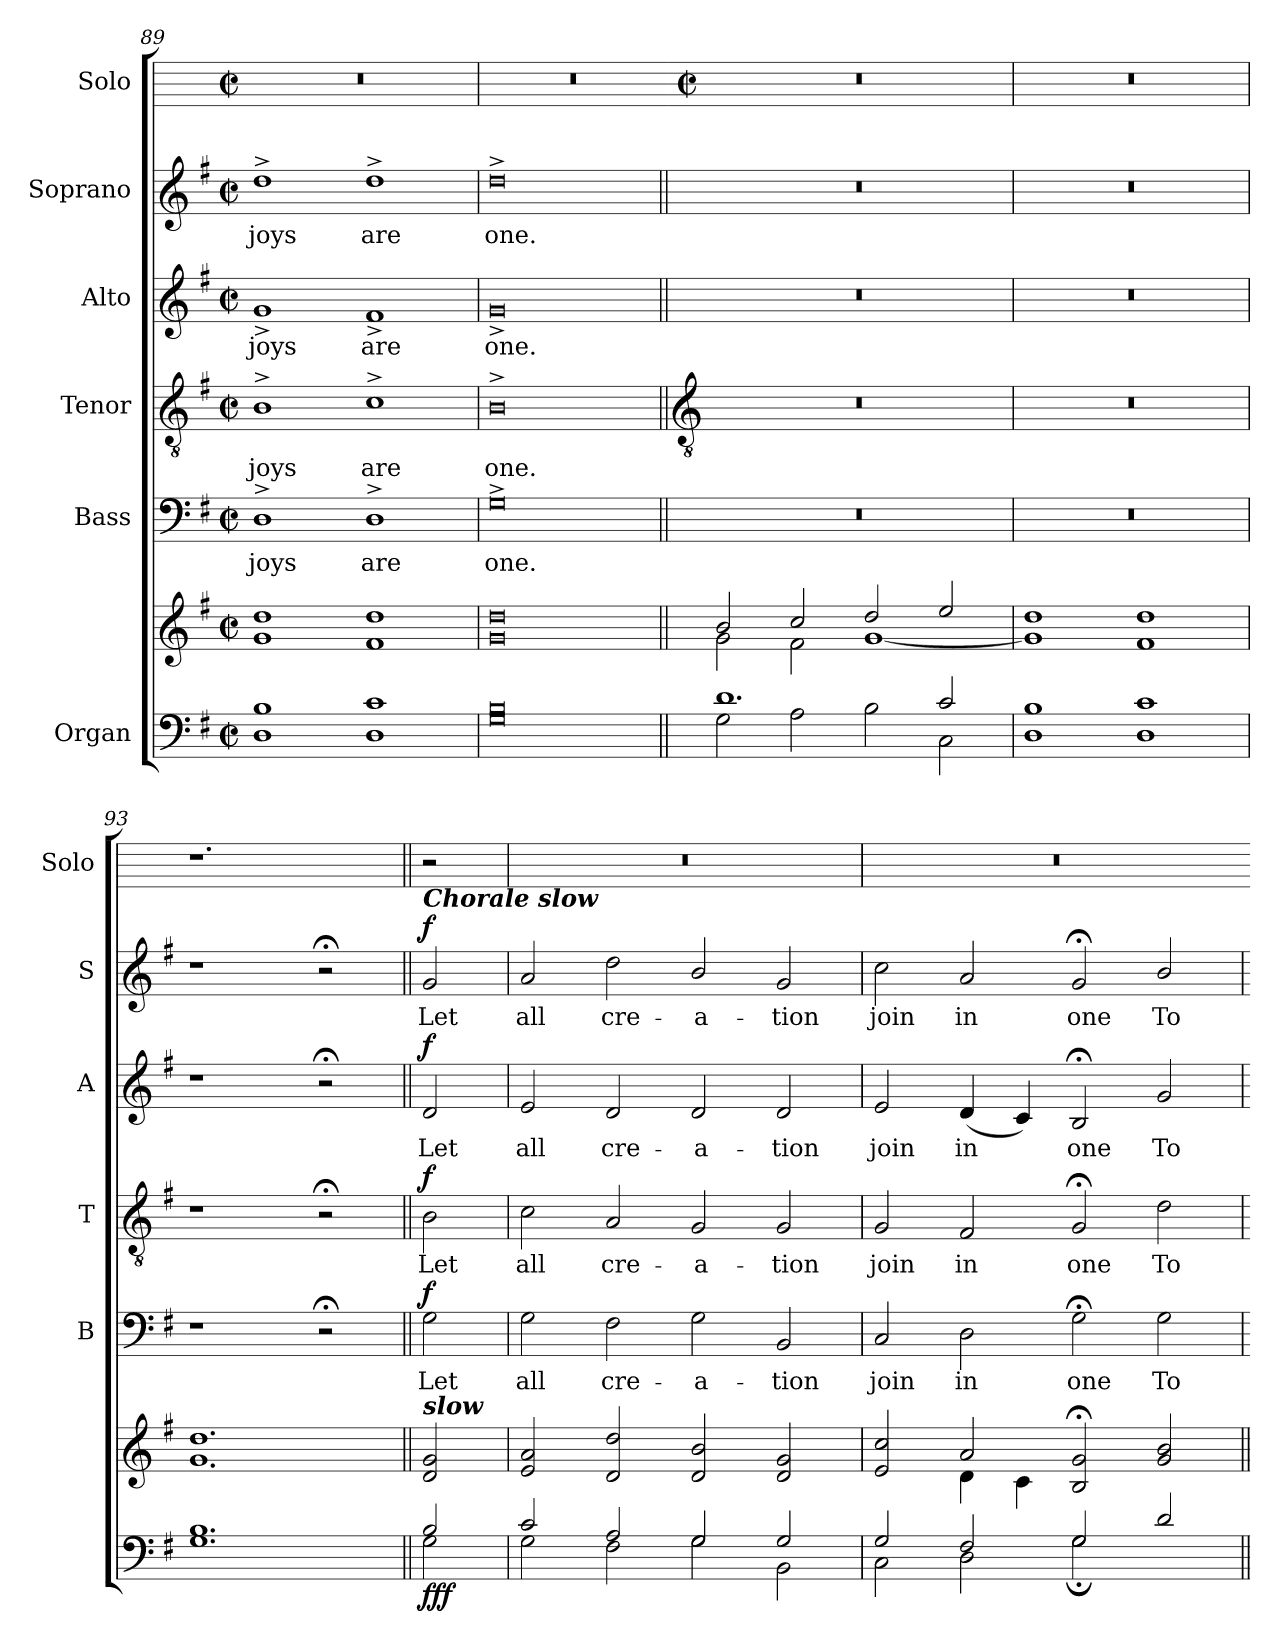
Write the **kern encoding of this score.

**kern	**kern	**dynam	**kern	**text	**dynam	**kern	**text	**dynam	**kern	**text	**dynam	**kern	**text	**dynam	**kern
*part6	*part6	*part6	*part5	*part5	*part5	*part4	*part4	*part4	*part3	*part3	*part3	*part2	*part2	*part2	*part1
*staff7	*staff6	*staff6/7	*staff5	*staff5	*staff5	*staff4	*staff4	*staff4	*staff3	*staff3	*staff3	*staff2	*staff2	*staff2	*staff1
*I"Organ	*	*	*I"Bass	*	*	*I"Tenor	*	*	*I"Alto	*	*	*I"Soprano	*	*	*I"Solo
*	*	*	*I'B	*	*	*I'T	*	*	*I'A	*	*	*I'S	*	*	*I'Solo
*clefF4	*clefG2	*	*clefF4	*	*	*clefGv2	*	*	*clefG2	*	*	*clefG2	*	*	*
*k[f#]	*k[f#]	*	*k[f#]	*	*	*k[f#]	*	*	*k[f#]	*	*	*k[f#]	*	*	*
*G:	*G:	*	*G:	*	*	*G:	*	*	*G:	*	*	*G:	*	*	*
*M4/2	*M4/2	*	*M4/2	*	*	*M4/2	*	*	*M4/2	*	*	*M4/2	*	*	*M4/2
*met(c|)	*met(c|)	*	*met(c|)	*	*	*met(c|)	*	*	*met(c|)	*	*	*met(c|)	*	*	*met(c|)
=89	=89	=89	=89	=89	=89	=89	=89	=89	=89	=89	=89	=89	=89	=89	=89
*^	*	*	*	*	*	*	*	*	*	*	*	*	*	*	*
!	!	!	!	!	!LO:LY:b	!	!	!LO:LY:b	!	!	!LO:LY:b	!	!	!LO:LY:b	!	!
1B/	1D\	1g 1dd	.	1D^	joys	.	1B^	joys	.	1g^	joys	.	1dd^	joys	.	0r
!	!	!	!	!	!LO:LY:b	!	!	!LO:LY:b	!	!	!LO:LY:b	!	!	!LO:LY:b	!	!
1c/	1D\	1f# 1dd	.	1D^	are	.	1c^	are	.	1f#^	are	.	1dd^	are	.	.
=90	=90	=90	=90	=90	=90	=90	=90	=90	=90	=90	=90	=90	=90	=90	=90	=90
!	!	!	!	!	!LO:LY:b	!	!	!LO:LY:b	!	!	!LO:LY:b	!	!	!LO:LY:b	!	!
0B/	0G\	0g 0dd	.	0G^	one.	.	0B^	one.	.	0g^	one.	.	0dd^	one.	.	0r
!!LO:LB:g=z
=91||	=91||	=91||	=91	=91||	=91	=91	=91||	=91	=91	=91||	=91	=91	=91||	=91	=91	=91
*	*	*	*	*	*	*	*clefGv2	*	*	*	*	*	*	*	*	*
*	*	*	*	*	*	*	*	*	*	*	*	*	*	*	*	*M4/2
*	*	*	*	*	*	*	*	*	*	*	*	*	*	*	*	*met(c|)
*	*	*^	*	*	*	*	*	*	*	*	*	*	*	*	*	*
1.d/	2G\	2b/	2g\	.	0r	.	.	0r	.	.	0r	.	.	0r	.	.	0r
.	2A\	2cc/	2f#\	.	.	.	.	.	.	.	.	.	.	.	.	.	.
.	2B\	2dd/	[1g\	.	.	.	.	.	.	.	.	.	.	.	.	.	.
2c/	2C\	2ee/	.	.	.	.	.	.	.	.	.	.	.	.	.	.	.
=92	=92	=92	=92	=92	=92	=92	=92	=92	=92	=92	=92	=92	=92	=92	=92	=92	=92
1B/	1D\	1dd	1g\]	.	0r	.	.	0r	.	.	0r	.	.	0r	.	.	0r
1c/	1D\	1dd	1f#\	.	.	.	.	.	.	.	.	.	.	.	.	.	.
=93	=93	=93	=93	=93	=93	=93	=93	=93	=93	=93	=93	=93	=93	=93	=93	=93	=93
1.B/	1.G\	1.dd	1.g\	.	1r	.	.	1r	.	.	1r	.	.	1r	.	.	1.r
.	.	.	.	.	2r;<	.	.	2r;<	.	.	2r;<	.	.	2r;<	.	.	.
=94||	=94||	=94||	=94||	=94||	=94||	=94||	=94||	=94||	=94||	=94||	=94||	=94||	=94||	=94||	=94||	=94||	=94||
*	*	*MM120	*	*	*	*	*	*	*	*	*	*	*	*	*	*	*
!	!	!	!	!	!	!	!	!	!	!	!	!	!	!LO:TX:a:Bi:t=Chorale slow	!	!	!
!	!	!LO:TX:a:Bi:t=slow	!	!	!	!	!	!	!	!	!	!	!	!	!	!	!
!	!	!	!	!LO:DY:b=2	!	!LO:LY:b	!	!	!LO:LY:b	!	!	!LO:LY:b	!	!	!LO:LY:b	!	!
!	!	!	!	!LO:DY:n=1:b=2	!	!	!	!	!	!	!	!	!	!	!	!	!
!	!	!	!	!LO:DY:n=2:b	!	!	!LO:DY:b	!	!	!LO:DY:b	!	!	!LO:DY:b	!	!	!LO:DY:b	!
2B/	2G\	2d 2g	2ryy	f f f	2G	Let	f	2B	Let	f	2d	Let	f	2g	Let	f	2r
=95	=95	=95	=95	=95	=95	=95	=95	=95	=95	=95	=95	=95	=95	=95	=95	=95	=95
!	!	!	!	!	!	!LO:LY:b	!	!	!LO:LY:b	!	!	!LO:LY:b	!	!	!LO:LY:b	!	!
2c/	2G\	2e 2a	0ryy	.	2G	all	.	2c	all	.	2e	all	.	2a	all	.	0r
!	!	!	!	!	!	!LO:LY:b	!	!	!LO:LY:b	!	!	!LO:LY:b	!	!	!LO:LY:b	!	!
2A/	2F#\	2d 2dd	.	.	2F#	cre-	.	2A	cre-	.	2d	cre-	.	2dd	cre-	.	.
!	!	!	!	!	!	!LO:LY:b	!	!	!LO:LY:b	!	!	!LO:LY:b	!	!	!LO:LY:b	!	!
2G/	2G\	2d/ 2b/	.	.	2G\	-a-	.	2G/	-a-	.	2d/	-a-	.	2b/	-a-	.	.
!	!	!	!	!	!	!LO:LY:b	!	!	!LO:LY:b	!	!	!LO:LY:b	!	!	!LO:LY:b	!	!
2G/	2BB\	2d 2g	.	.	2BB	-tion	.	2G	-tion	.	2d	-tion	.	2g	-tion	.	.
=96	=96	=96	=96	=96	=96	=96	=96	=96	=96	=96	=96	=96	=96	=96	=96	=96	=96
!	!	!	!	!	!	!LO:LY:b	!	!	!LO:LY:b	!	!	!LO:LY:b	!	!	!LO:LY:b	!	!
2G/	2C\	2e 2cc	2ryy	.	2C	join	.	2G	join	.	2e	join	.	2cc	join	.	0r
!	!	!	!	!	!	!LO:LY:b	!	!	!LO:LY:b	!	!	!LO:LY:b	!	!	!LO:LY:b	!	!
2F#/	2D\	2a	4d\	.	2D	in	.	2F#	in	.	(<4d	in	.	2a	in	.	.
.	.	.	4c\	.	.	.	.	.	.	.	4c)	.	.	.	.	.	.
!	!	!	!	!	!	!LO:LY:b	!	!	!LO:LY:b	!	!	!LO:LY:b	!	!	!LO:LY:b	!	!
2G/	2G;\	2B;< 2g;<	1ryy	.	2G;<	one	.	2G;<	one	.	2B;<	one	.	2g;<	one	.	.
!	!	!	!	!	!	!LO:LY:b	!	!	!LO:LY:b	!	!	!LO:LY:b	!	!	!LO:LY:b	!	!
2d/	2ryy	2g/ 2b/	.	.	2G\	To	.	2d\	To	.	2g/	To	.	2b/	To	.	.
*v	*v	*	*	*	*	*	*	*	*	*	*	*	*	*	*	*	*
*	*v	*v	*	*	*	*	*	*	*	*	*	*	*	*	*	*
=||	=||	=	=	=	=	=	=	=	=	=	=	=	=	=	=
*-	*-	*-	*-	*-	*-	*-	*-	*-	*-	*-	*-	*-	*-	*-	*-
